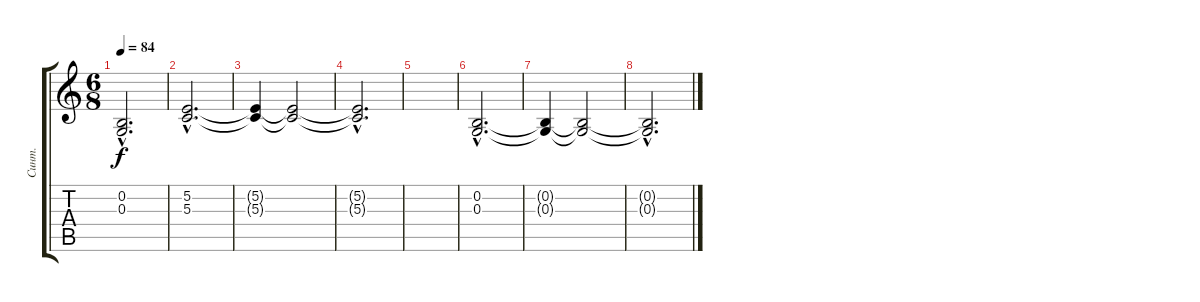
\track ("Синт." "Синт.") {instrument stringensemble1}
\staff {score tabs}
\tuning (E4 B3 G3 D3 A2 E2) {hide}
\ts (6 8)
\tempo 84
\clef g2
\ks c
(0.2{hac t} 0.3{hac t}).2{d dy f} |
(5.2{hac} 5.3{hac}).2{d volume 8 instrument seashore} |
(5.2{t} 5.3{t}).4 (5.2{t} 5.3{t}).2{volume 16} |
(5.2{hac t} 5.3{hac t}).2{d} |
|
(0.2{hac} 0.3{hac}).2{d volume 8 instrument seashore} |
\section ("" "")
(0.2{t} 0.3{t}).4 (0.2{t} 0.3{t}).2{volume 16} |
(0.2{hac t} 0.3{hac t}).2{d}
